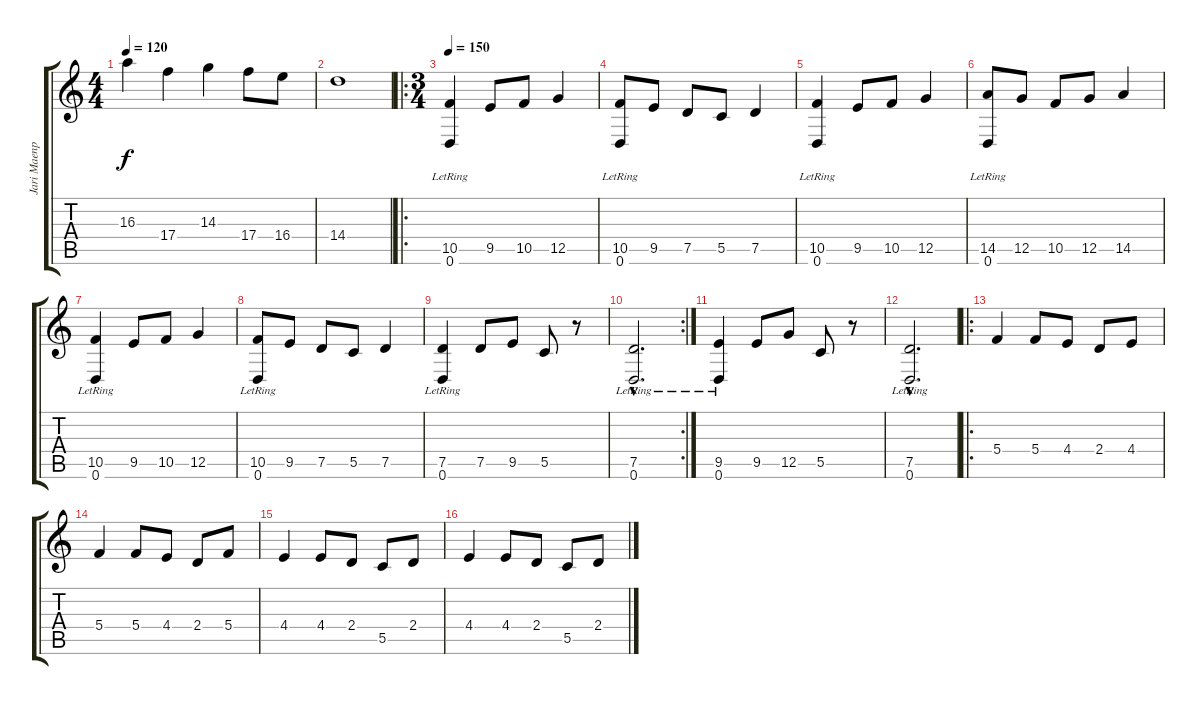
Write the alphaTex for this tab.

\track ("Jari Maenpäa" "Jari Maenp") {instrument distortionguitar}
\staff {score tabs}
\tuning (D4 A3 F3 C3 G2 D2) {hide}
\ts (4 4)
\tempo 120
\clef g2
\ks c
16.3.4{dy f} 17.4.4 14.3.4 17.4.8 16.4.8 |
14.4.1 |
\ro
\ts (3 4)
\tempo 150
(10.5 0.6{lr}).4{instrument acousticguitarnylon} 9.5.8 10.5.8 12.5.4 |
(10.5 0.6{lr}).8 9.5.8 7.5.8 5.5.8 7.5.4 |
(10.5 0.6{lr}).4 9.5.8 10.5.8 12.5.4 |
(14.5 0.6{lr}).8 12.5.8 10.5.8 12.5.8 14.5.4 |
(10.5 0.6{lr}).4 9.5.8 10.5.8 12.5.4 |
(10.5 0.6{lr}).8 9.5.8 7.5.8 5.5.8 7.5.4 |
(7.5 0.6{lr}).4 7.5.8 9.5.8 5.5.8 r.8 |
\rc 2
(7.5{hac} 0.6{hac lr}).2{d} |
(9.5 0.6{lr}).4 9.5.8 12.5.8 5.5.8 r.8 |
(7.5{hac} 0.6{hac lr}).2{d} |
\ro
5.4.4{instrument distortionguitar} 5.4.8 4.4.8 2.4.8 4.4.8 |
5.4.4 5.4.8 4.4.8 2.4.8 5.4.8 |
4.4.4 4.4.8 2.4.8 5.5.8 2.4.8 |
4.4.4 4.4.8 2.4.8 5.5.8 2.4.8
